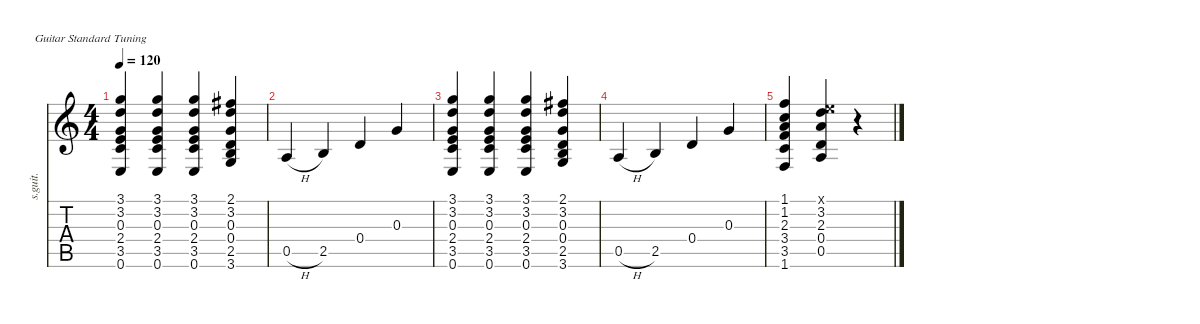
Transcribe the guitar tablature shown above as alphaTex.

\defaultSystemsLayout 4
\hideDynamics
\bracketExtendMode nobrackets
\otherSystemsTrackNameOrientation horizontal
\track ("Steel Guitar" "s.guit.") {instrument acousticguitarsteel}
\staff {score tabs}
\tuning (E4 B3 G3 D3 A2 E2)
\ts (4 4)
\tempo 120
\clef g2
\ks c
(3.1 3.2 2.4 3.5 0.3 0.6).4{dy mf beam Up} (3.1 3.2 2.4 3.5 0.3 0.6).4{beam Up} (3.1 3.2 2.4 3.5 0.3 0.6).4{beam Up} (3.6 2.5 0.4 0.3 3.2 2.1{acc #}).4{beam Up} |
0.5{h}.4{beam Up} 2.5.4{beam Up} 0.4.4{beam Up} 0.3.4{beam Up} |
(3.1 3.2 2.4 3.5 0.3 0.6).4{beam Up} (3.1 3.2 2.4 3.5 0.3 0.6).4{beam Up} (3.1 3.2 2.4 3.5 0.3 0.6).4{beam Up} (3.6 2.5 0.4 0.3 3.2 2.1{acc #}).4{beam Up} |
0.5{h}.4{beam Up} 2.5.4{beam Up} 0.4.4{beam Up} 0.3.4{beam Up} |
(1.6 3.5 3.4 2.3 1.2 1.1).4{beam Up} (0.5 0.4 2.3 3.2 0.1{x}).4{beam Up} r.4{beam Up}
